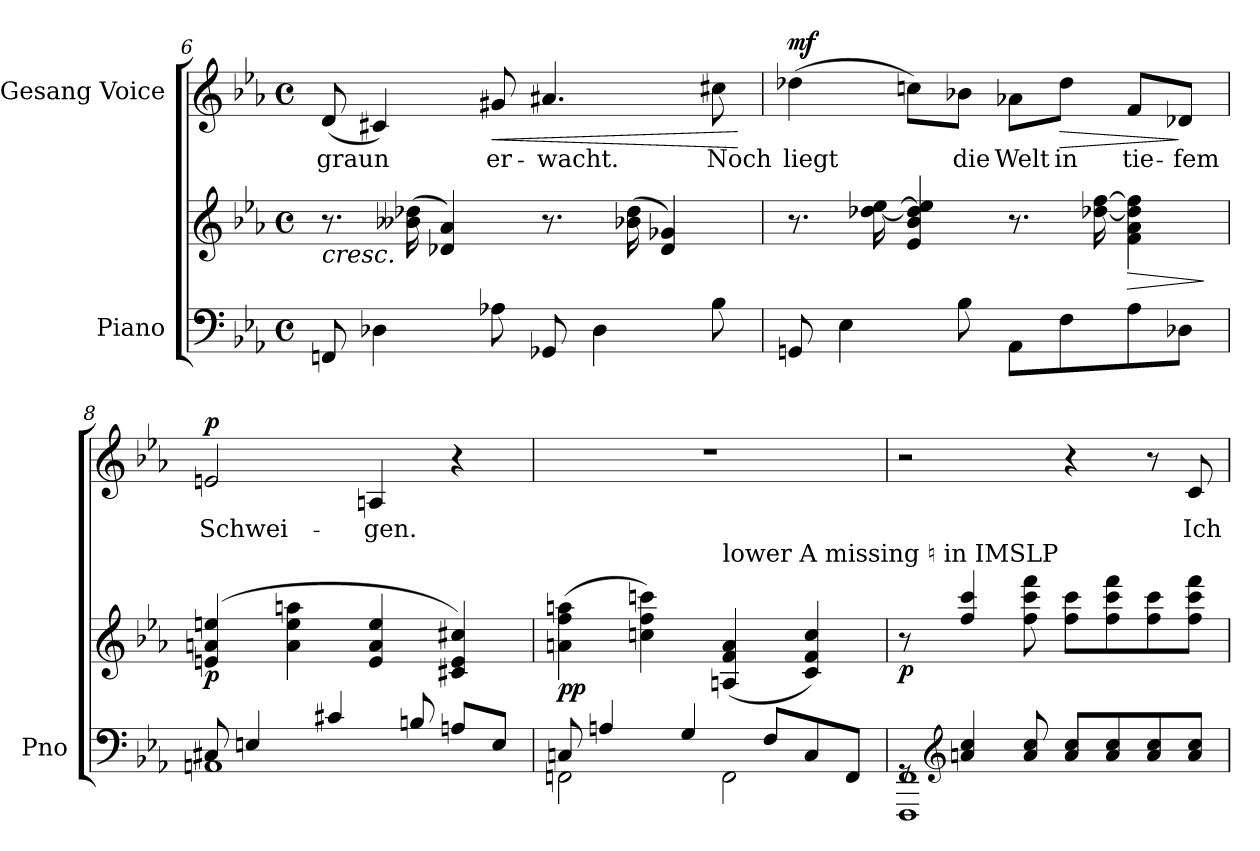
**kern	**kern	**dynam	**kern	**text	**dynam
*part2	*part2	*part2	*part1	*part1	*part1
*staff3	*staff2	*staff2/3	*staff1	*staff1	*staff1
*I"Piano	*	*	*I"Gesang Voice	*	*
*I'Pno	*	*	*	*	*
*clefF4	*clefG2	*	*clefG2	*	*
*k[b-e-a-]	*k[b-e-a-]	*	*k[b-e-a-]	*	*
*M4/4	*M4/4	*	*M4/4	*	*
*met(c)	*met(c)	*	*met(c)	*	*
=6	=6	=6	=6	=6	=6
!	!LO:TX:b:i:t=cresc.	!	!	!	!
!	!	!	!	!LO:LY:b	!
8FFn/	8.r	.	(<8d/	-graun	.
4D-X\	.	.	4c#X/)	.	.
.	(>16b--X\ 16dd-X\	.	.	.	.
.	4d-X/ 4a-/)	.	.	.	.
!	!	!	!	!LO:LY:b	!LO:HP:b
8A-X\	.	.	8g#X/	er-	<
!	!	!	!	!LO:LY:b	!
8GG-X/	8.r	.	4.a#X/	-wacht.	.
4D-\	.	.	.	.	.
.	(>16b-X\ 16dd-\	.	.	.	.
.	4d-/ 4g-X/)	.	.	.	.
!	!	!	!	!LO:LY:b	!
8B-\	.	.	8cc#X\	Noch	.
.	.	.	.	.	[
=7	=7	=7	=7	=7	=7
!	!	!	!	!LO:LY:b	!LO:DY:a
8GGn/	8.r	.	(>4dd-X\	liegt	mf
4E-\	.	.	.	.	.
.	[16dd-X\ [16ee-\	.	.	.	.
.	4e-/ 4b-/ 4dd-/] 4ee-/]	.	8ccn\L)	.	.
!	!	!	!	!LO:LY:b	!
8B-\	.	.	8b-X\J	die	.
!	!	!	!	!LO:LY:b	!
8AA-\L	8.r	.	8a-X\L	Welt	.
!	!	!	!	!LO:LY:b	!LO:HP:b
8F\	.	.	8dd-\J	in	>
.	[16dd-X\ [16ff\	.	.	.	.
!	!	!LO:HP:b	!	!LO:LY:b	!
8A-\	4f\ 4a-\ 4dd-\] 4ff\]	>	8f/L	tie-	.
!	!	!	!	!LO:LY:b	!
8D-X\J	.	.	8d-X/J	-fem	]
.	.	]	.	.	.
=8	=8	=8	=8	=8	=8
*^	*	*	*	*	*
!	!	!	!LO:DY:b	!	!LO:LY:b	!LO:DY:a
8C#X/	1AAn	(>4en/ 4an/ 4een/	p	2en/	Schwei-	p
4En/	.	.	.	.	.	.
.	.	4a\ 4ee\ 4aan\	.	.	.	.
4c#X/	.	.	.	.	.	.
!	!	!	!	!	!LO:LY:b	!
.	.	4e/ 4a/ 4ee/	.	4An/	-gen.	.
8Bn/	.	.	.	.	.	.
8An/L	.	4c#X/ 4e/ 4cc#X/)	.	4r	.	.
8E/J	.	.	.	.	.	.
!!LO:LB:g=z
=9	=9	=9	=9	=9	=9	=9
!	!	!	!LO:DY:b	!	!	!
8Cn/	2FFn\	(>4an\ 4ff\ 4aan\	pp	1r	.	.
4An/	.	.	.	.	.	.
.	.	4ccn\ 4ff\ 4cccn\)	.	.	.	.
4G/	.	.	.	.	.	.
!	!	!LO:TX:a:t=lower A missing ♮ in IMSLP	!	!	!	!
.	2FF\	(<4An/ 4f/ 4a/	.	.	.	.
8F/L	.	.	.	.	.	.
8C/	.	4c/ 4f/ 4cc/)	.	.	.	.
8FF/J	.	.	.	.	.	.
=10	=10	=10	=10	=10	=10	=10
!	!	!	!LO:DY:b	!	!	!
8rGG	1FFF 1FF	8r	p	2r	.	.
*clefG2	*	*	*	*	*	*
4an/ 4cc/	.	4ff/ 4ccc/	.	.	.	.
8a/ 8cc/	.	8ff\ 8ccc\ 8fff\	.	.	.	.
8a/ 8cc/L	.	8ff\ 8ccc\L	.	4r	.	.
8a/ 8cc/	.	8ff\ 8ccc\ 8fff\	.	.	.	.
8a/ 8cc/	.	8ff\ 8ccc\	.	8r	.	.
!	!	!	!	!	!LO:LY:b	!
8a/ 8cc/J	.	8ff\ 8ccc\ 8fff\J	.	8c/	Ich	.
*v	*v	*	*	*	*	*
=	=	=	=	=	=
*-	*-	*-	*-	*-	*-
